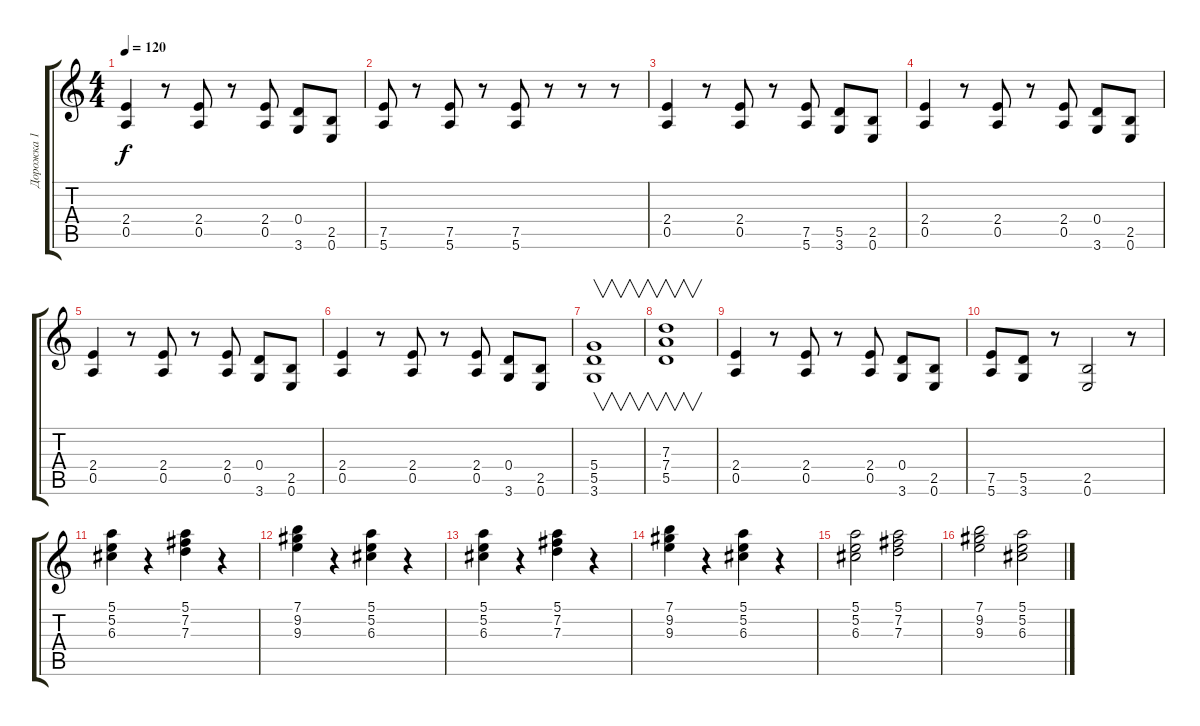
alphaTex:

\track ("Дорожка 1" "Дорожка 1") {instrument distortionguitar}
\staff {score tabs}
\tuning (E4 B3 G3 D3 A2 E2) {hide}
\ts (4 4)
\tempo 120
\clef g2
\ks c
(2.4 0.5).4{dy f} r.8 (2.4 0.5).8 r.8 (2.4 0.5).8 (0.4 3.6).8 (2.5 0.6).8 |
(7.5 5.6).8 r.8 (7.5 5.6).8 r.8 (7.5 5.6).8 r.8 r.8 r.8 |
(2.4 0.5).4 r.8 (2.4 0.5).8 r.8 (7.5 5.6).8 (5.5 3.6).8 (2.5 0.6).8 |
(2.4 0.5).4 r.8 (2.4 0.5).8 r.8 (2.4 0.5).8 (0.4 3.6).8 (2.5 0.6).8 |
(2.4 0.5).4 r.8 (2.4 0.5).8 r.8 (2.4 0.5).8 (0.4 3.6).8 (2.5 0.6).8 |
(2.4 0.5).4 r.8 (2.4 0.5).8 r.8 (2.4 0.5).8 (0.4 3.6).8 (2.5 0.6).8 |
(5.4 5.5 3.6).1{v} |
(7.3 7.4 5.5).1{v} |
(2.4 0.5).4 r.8 (2.4 0.5).8 r.8 (2.4 0.5).8 (0.4 3.6).8 (2.5 0.6).8 |
(7.5 5.6).8 (5.5 3.6).8 r.8 (2.5 0.6).2 r.8 |
(5.1 5.2 6.3).4 r.4 (5.1 7.2 7.3).4 r.4 |
(7.1 9.2 9.3).4 r.4 (5.1 5.2 6.3).4 r.4 |
(5.1 5.2 6.3).4 r.4 (5.1 7.2 7.3).4 r.4 |
(7.1 9.2 9.3).4 r.4 (5.1 5.2 6.3).4 r.4 |
(5.1 5.2 6.3).2 (5.1 7.2 7.3).2 |
(7.1 9.2 9.3).2 (5.1 5.2 6.3).2
